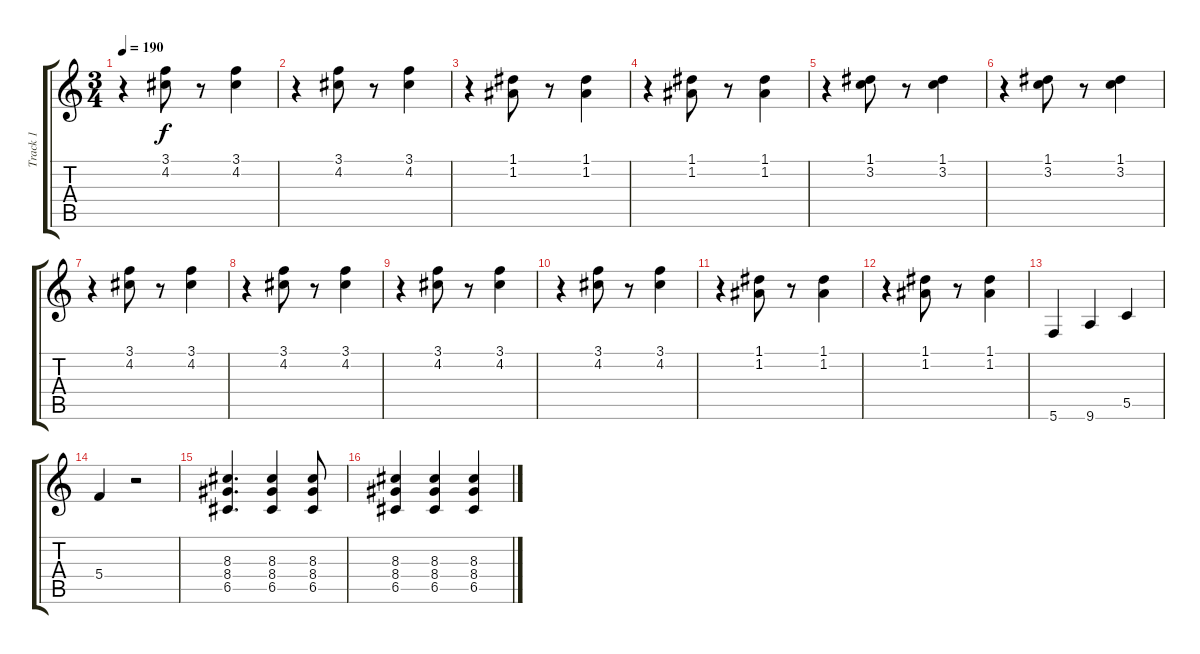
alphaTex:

\track ("Track 1" "Track 1") {instrument overdrivenguitar}
\staff {score tabs}
\tuning (D4 A3 F3 C3 G2 C2) {hide}
\ts (3 4)
\tempo 190
\clef g2
\ks c
r.4{dy f} (3.1 4.2).8 r.8 (3.1 4.2).4 |
r.4 (3.1 4.2).8 r.8 (3.1 4.2).4 |
r.4 (1.1 1.2).8 r.8 (1.1 1.2).4 |
r.4 (1.1 1.2).8 r.8 (1.1 1.2).4 |
r.4 (1.1 3.2).8 r.8 (1.1 3.2).4 |
r.4 (1.1 3.2).8 r.8 (1.1 3.2).4 |
r.4 (3.1 4.2).8 r.8 (3.1 4.2).4 |
r.4 (3.1 4.2).8 r.8 (3.1 4.2).4 |
r.4 (3.1 4.2).8 r.8 (3.1 4.2).4 |
r.4 (3.1 4.2).8 r.8 (3.1 4.2).4 |
r.4 (1.1 1.2).8 r.8 (1.1 1.2).4 |
r.4 (1.1 1.2).8 r.8 (1.1 1.2).4 |
5.6.4 9.6.4 5.5.4 |
5.4.4 r.2 |
(8.3 8.4 6.5).4{d} (8.3 8.4 6.5).4 (8.3 8.4 6.5).8 |
(8.3 8.4 6.5).4 (8.3 8.4 6.5).4 (8.3 8.4 6.5).4
